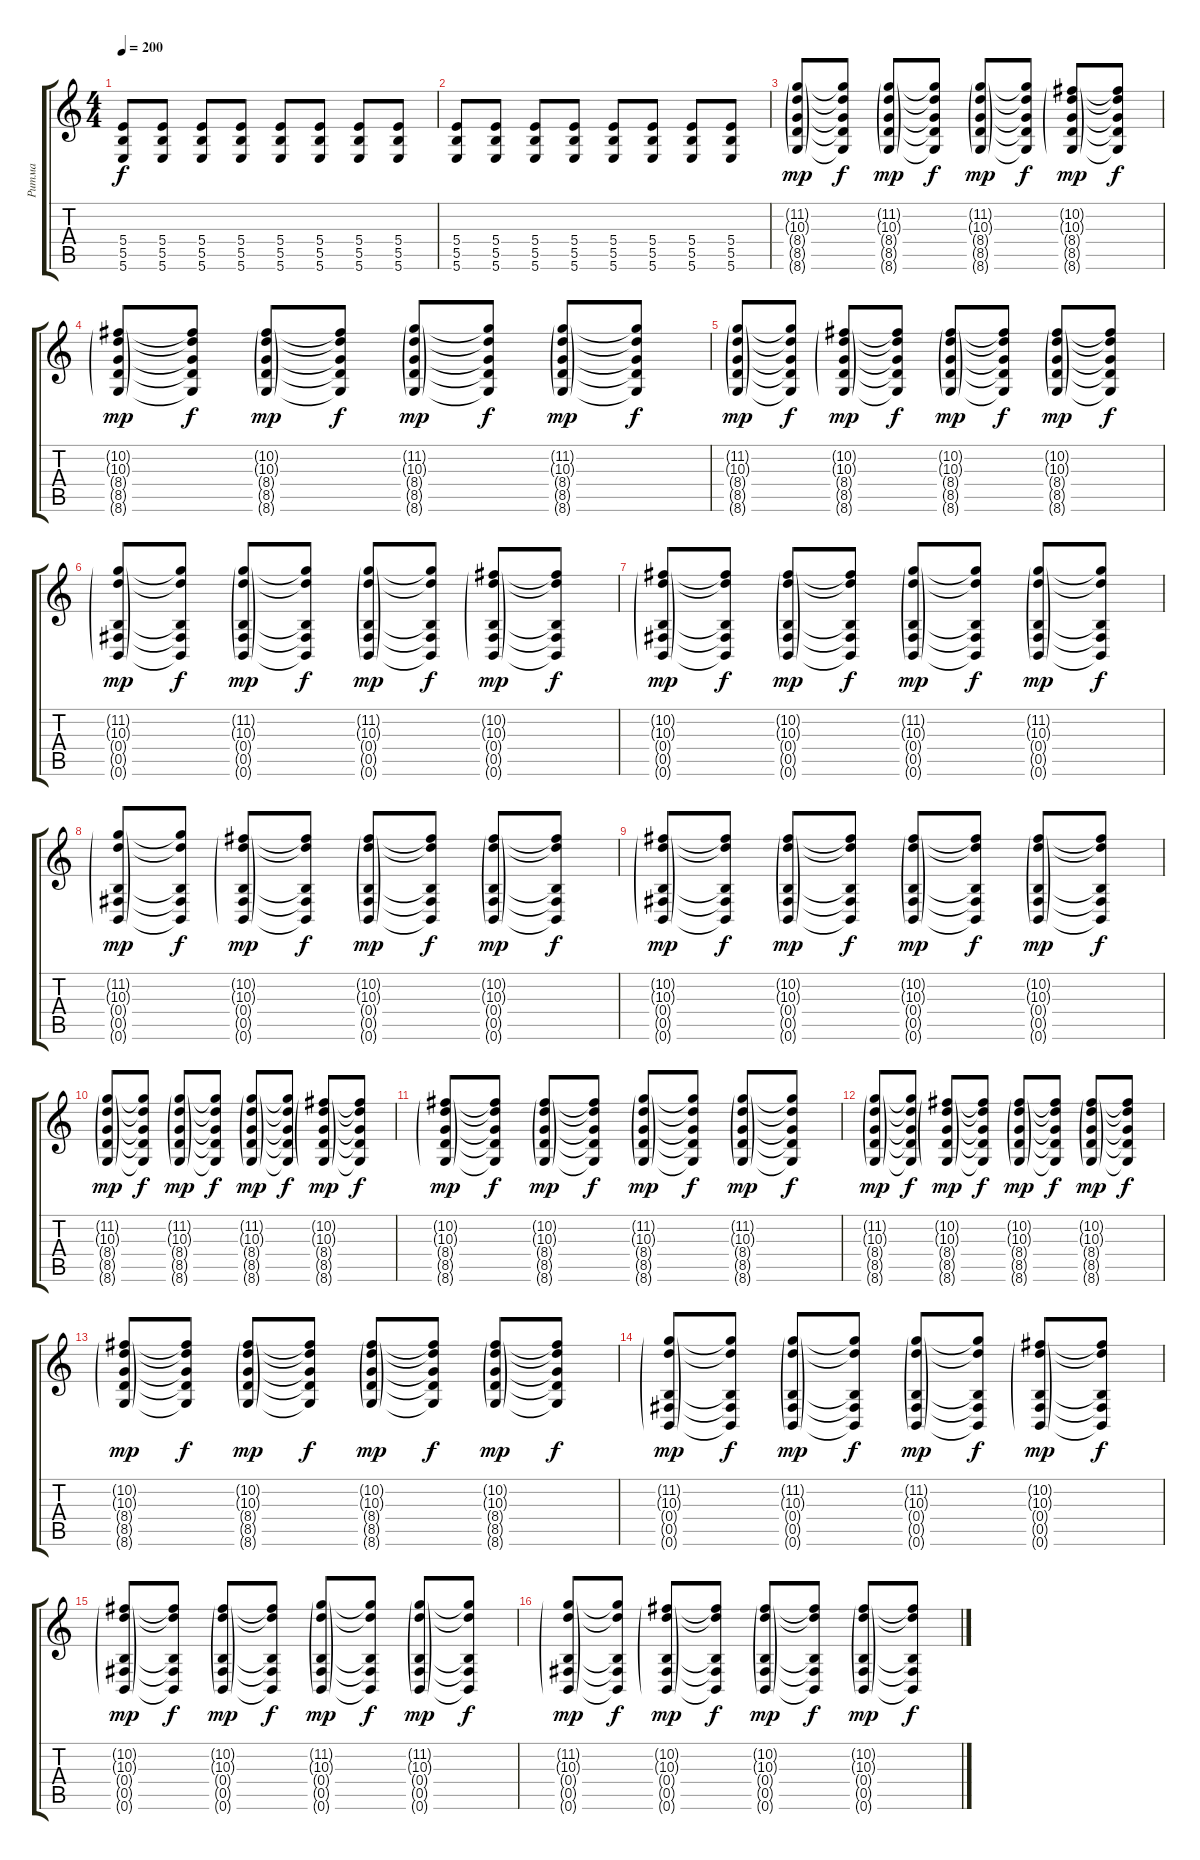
\track ("Ритма" "Ритма") {instrument distortionguitar}
\staff {score tabs}
\tuning (Db4 Ab3 E3 B2 Gb2 B1) {hide}
\ts (4 4)
\tempo 200
\clef g2
\ks c
(5.4 5.5 5.6).8{dy f} (5.4 5.5 5.6).8 (5.4 5.5 5.6).8 (5.4 5.5 5.6).8 (5.4 5.5 5.6).8 (5.4 5.5 5.6).8 (5.4 5.5 5.6).8 (5.4 5.5 5.6).8 |
(5.4 5.5 5.6).8 (5.4 5.5 5.6).8 (5.4 5.5 5.6).8 (5.4 5.5 5.6).8 (5.4 5.5 5.6).8 (5.4 5.5 5.6).8 (5.4 5.5 5.6).8 (5.4 5.5 5.6).8 |
(11.2{g} 10.3{g} 8.4{g} 8.5{g} 8.6{g}).8{dy mp volume 16 instrument acousticguitarsteel} (11.2{t} 10.3{t} 8.4{t} 8.5{t} 8.6{t}).8{dy f} (11.2{g} 10.3{g} 8.4{g} 8.5{g} 8.6{g}).8{dy mp} (11.2{t} 10.3{t} 8.4{t} 8.5{t} 8.6{t}).8{dy f} (11.2{g} 10.3{g} 8.4{g} 8.5{g} 8.6{g}).8{dy mp} (11.2{t} 10.3{t} 8.4{t} 8.5{t} 8.6{t}).8{dy f} (10.2{g} 10.3{g} 8.4{g} 8.5{g} 8.6{g}).8{dy mp} (10.2{t} 10.3{t} 8.4{t} 8.5{t} 8.6{t}).8{dy f} |
(10.2{g} 10.3{g} 8.4{g} 8.5{g} 8.6{g}).8{dy mp} (10.2{t} 10.3{t} 8.4{t} 8.5{t} 8.6{t}).8{dy f} (10.2{g} 10.3{g} 8.4{g} 8.5{g} 8.6{g}).8{dy mp} (10.2{t} 10.3{t} 8.4{t} 8.5{t} 8.6{t}).8{dy f} (11.2{g} 10.3{g} 8.4{g} 8.5{g} 8.6{g}).8{dy mp} (11.2{t} 10.3{t} 8.4{t} 8.5{t} 8.6{t}).8{dy f} (11.2{g} 10.3{g} 8.4{g} 8.5{g} 8.6{g}).8{dy mp} (11.2{t} 10.3{t} 8.4{t} 8.5{t} 8.6{t}).8{dy f} |
(11.2{g} 10.3{g} 8.4{g} 8.5{g} 8.6{g}).8{dy mp} (11.2{t} 10.3{t} 8.4{t} 8.5{t} 8.6{t}).8{dy f} (10.2{g} 10.3{g} 8.4{g} 8.5{g} 8.6{g}).8{dy mp} (10.2{t} 10.3{t} 8.4{t} 8.5{t} 8.6{t}).8{dy f} (10.2{g} 10.3{g} 8.4{g} 8.5{g} 8.6{g}).8{dy mp} (10.2{t} 10.3{t} 8.4{t} 8.5{t} 8.6{t}).8{dy f} (10.2{g} 10.3{g} 8.4{g} 8.5{g} 8.6{g}).8{dy mp} (10.2{t} 10.3{t} 8.4{t} 8.5{t} 8.6{t}).8{dy f} |
(11.2{g} 10.3{g} 0.4{g} 0.5{g} 0.6{g}).8{dy mp instrument acousticguitarsteel} (11.2{t} 10.3{t} 0.4{t} 0.5{t} 0.6{t}).8{dy f} (11.2{g} 10.3{g} 0.4{g} 0.5{g} 0.6{g}).8{dy mp} (11.2{t} 10.3{t} 0.4{t} 0.5{t} 0.6{t}).8{dy f} (11.2{g} 10.3{g} 0.4{g} 0.5{g} 0.6{g}).8{dy mp} (11.2{t} 10.3{t} 0.4{t} 0.5{t} 0.6{t}).8{dy f} (10.2{g} 10.3{g} 0.4{g} 0.5{g} 0.6{g}).8{dy mp} (10.2{t} 10.3{t} 0.4{t} 0.5{t} 0.6{t}).8{dy f} |
(10.2{g} 10.3{g} 0.4{g} 0.5{g} 0.6{g}).8{dy mp} (10.2{t} 10.3{t} 0.4{t} 0.5{t} 0.6{t}).8{dy f} (10.2{g} 10.3{g} 0.4{g} 0.5{g} 0.6{g}).8{dy mp} (10.2{t} 10.3{t} 0.4{t} 0.5{t} 0.6{t}).8{dy f} (11.2{g} 10.3{g} 0.4{g} 0.5{g} 0.6{g}).8{dy mp} (11.2{t} 10.3{t} 0.4{t} 0.5{t} 0.6{t}).8{dy f} (11.2{g} 10.3{g} 0.4{g} 0.5{g} 0.6{g}).8{dy mp} (11.2{t} 10.3{t} 0.4{t} 0.5{t} 0.6{t}).8{dy f} |
(11.2{g} 10.3{g} 0.4{g} 0.5{g} 0.6{g}).8{dy mp} (11.2{t} 10.3{t} 0.4{t} 0.5{t} 0.6{t}).8{dy f} (10.2{g} 10.3{g} 0.4{g} 0.5{g} 0.6{g}).8{dy mp} (10.2{t} 10.3{t} 0.4{t} 0.5{t} 0.6{t}).8{dy f} (10.2{g} 10.3{g} 0.4{g} 0.5{g} 0.6{g}).8{dy mp} (10.2{t} 10.3{t} 0.4{t} 0.5{t} 0.6{t}).8{dy f} (10.2{g} 10.3{g} 0.4{g} 0.5{g} 0.6{g}).8{dy mp} (10.2{t} 10.3{t} 0.4{t} 0.5{t} 0.6{t}).8{dy f} |
(10.2{g} 10.3{g} 0.4{g} 0.5{g} 0.6{g}).8{dy mp} (10.2{t} 10.3{t} 0.4{t} 0.5{t} 0.6{t}).8{dy f} (10.2{g} 10.3{g} 0.4{g} 0.5{g} 0.6{g}).8{dy mp} (10.2{t} 10.3{t} 0.4{t} 0.5{t} 0.6{t}).8{dy f} (10.2{g} 10.3{g} 0.4{g} 0.5{g} 0.6{g}).8{dy mp} (10.2{t} 10.3{t} 0.4{t} 0.5{t} 0.6{t}).8{dy f} (10.2{g} 10.3{g} 0.4{g} 0.5{g} 0.6{g}).8{dy mp} (10.2{t} 10.3{t} 0.4{t} 0.5{t} 0.6{t}).8{dy f} |
(11.2{g} 10.3{g} 8.4{g} 8.5{g} 8.6{g}).8{dy mp} (11.2{t} 10.3{t} 8.4{t} 8.5{t} 8.6{t}).8{dy f} (11.2{g} 10.3{g} 8.4{g} 8.5{g} 8.6{g}).8{dy mp} (11.2{t} 10.3{t} 8.4{t} 8.5{t} 8.6{t}).8{dy f} (11.2{g} 10.3{g} 8.4{g} 8.5{g} 8.6{g}).8{dy mp} (11.2{t} 10.3{t} 8.4{t} 8.5{t} 8.6{t}).8{dy f} (10.2{g} 10.3{g} 8.4{g} 8.5{g} 8.6{g}).8{dy mp} (10.2{t} 10.3{t} 8.4{t} 8.5{t} 8.6{t}).8{dy f} |
(10.2{g} 10.3{g} 8.4{g} 8.5{g} 8.6{g}).8{dy mp} (10.2{t} 10.3{t} 8.4{t} 8.5{t} 8.6{t}).8{dy f} (10.2{g} 10.3{g} 8.4{g} 8.5{g} 8.6{g}).8{dy mp} (10.2{t} 10.3{t} 8.4{t} 8.5{t} 8.6{t}).8{dy f} (11.2{g} 10.3{g} 8.4{g} 8.5{g} 8.6{g}).8{dy mp} (11.2{t} 10.3{t} 8.4{t} 8.5{t} 8.6{t}).8{dy f} (11.2{g} 10.3{g} 8.4{g} 8.5{g} 8.6{g}).8{dy mp} (11.2{t} 10.3{t} 8.4{t} 8.5{t} 8.6{t}).8{dy f} |
(11.2{g} 10.3{g} 8.4{g} 8.5{g} 8.6{g}).8{dy mp} (11.2{t} 10.3{t} 8.4{t} 8.5{t} 8.6{t}).8{dy f} (10.2{g} 10.3{g} 8.4{g} 8.5{g} 8.6{g}).8{dy mp} (10.2{t} 10.3{t} 8.4{t} 8.5{t} 8.6{t}).8{dy f} (10.2{g} 10.3{g} 8.4{g} 8.5{g} 8.6{g}).8{dy mp} (10.2{t} 10.3{t} 8.4{t} 8.5{t} 8.6{t}).8{dy f} (10.2{g} 10.3{g} 8.4{g} 8.5{g} 8.6{g}).8{dy mp} (10.2{t} 10.3{t} 8.4{t} 8.5{t} 8.6{t}).8{dy f} |
(10.2{g} 10.3{g} 8.4{g} 8.5{g} 8.6{g}).8{dy mp} (10.2{t} 10.3{t} 8.4{t} 8.5{t} 8.6{t}).8{dy f} (10.2{g} 10.3{g} 8.4{g} 8.5{g} 8.6{g}).8{dy mp} (10.2{t} 10.3{t} 8.4{t} 8.5{t} 8.6{t}).8{dy f} (10.2{g} 10.3{g} 8.4{g} 8.5{g} 8.6{g}).8{dy mp} (10.2{t} 10.3{t} 8.4{t} 8.5{t} 8.6{t}).8{dy f} (10.2{g} 10.3{g} 8.4{g} 8.5{g} 8.6{g}).8{dy mp} (10.2{t} 10.3{t} 8.4{t} 8.5{t} 8.6{t}).8{dy f} |
(11.2{g} 10.3{g} 0.4{g} 0.5{g} 0.6{g}).8{dy mp instrument acousticguitarsteel} (11.2{t} 10.3{t} 0.4{t} 0.5{t} 0.6{t}).8{dy f} (11.2{g} 10.3{g} 0.4{g} 0.5{g} 0.6{g}).8{dy mp} (11.2{t} 10.3{t} 0.4{t} 0.5{t} 0.6{t}).8{dy f} (11.2{g} 10.3{g} 0.4{g} 0.5{g} 0.6{g}).8{dy mp} (11.2{t} 10.3{t} 0.4{t} 0.5{t} 0.6{t}).8{dy f} (10.2{g} 10.3{g} 0.4{g} 0.5{g} 0.6{g}).8{dy mp} (10.2{t} 10.3{t} 0.4{t} 0.5{t} 0.6{t}).8{dy f} |
(10.2{g} 10.3{g} 0.4{g} 0.5{g} 0.6{g}).8{dy mp} (10.2{t} 10.3{t} 0.4{t} 0.5{t} 0.6{t}).8{dy f} (10.2{g} 10.3{g} 0.4{g} 0.5{g} 0.6{g}).8{dy mp} (10.2{t} 10.3{t} 0.4{t} 0.5{t} 0.6{t}).8{dy f} (11.2{g} 10.3{g} 0.4{g} 0.5{g} 0.6{g}).8{dy mp} (11.2{t} 10.3{t} 0.4{t} 0.5{t} 0.6{t}).8{dy f} (11.2{g} 10.3{g} 0.4{g} 0.5{g} 0.6{g}).8{dy mp} (11.2{t} 10.3{t} 0.4{t} 0.5{t} 0.6{t}).8{dy f} |
(11.2{g} 10.3{g} 0.4{g} 0.5{g} 0.6{g}).8{dy mp} (11.2{t} 10.3{t} 0.4{t} 0.5{t} 0.6{t}).8{dy f} (10.2{g} 10.3{g} 0.4{g} 0.5{g} 0.6{g}).8{dy mp} (10.2{t} 10.3{t} 0.4{t} 0.5{t} 0.6{t}).8{dy f} (10.2{g} 10.3{g} 0.4{g} 0.5{g} 0.6{g}).8{dy mp} (10.2{t} 10.3{t} 0.4{t} 0.5{t} 0.6{t}).8{dy f} (10.2{g} 10.3{g} 0.4{g} 0.5{g} 0.6{g}).8{dy mp} (10.2{t} 10.3{t} 0.4{t} 0.5{t} 0.6{t}).8{dy f}
